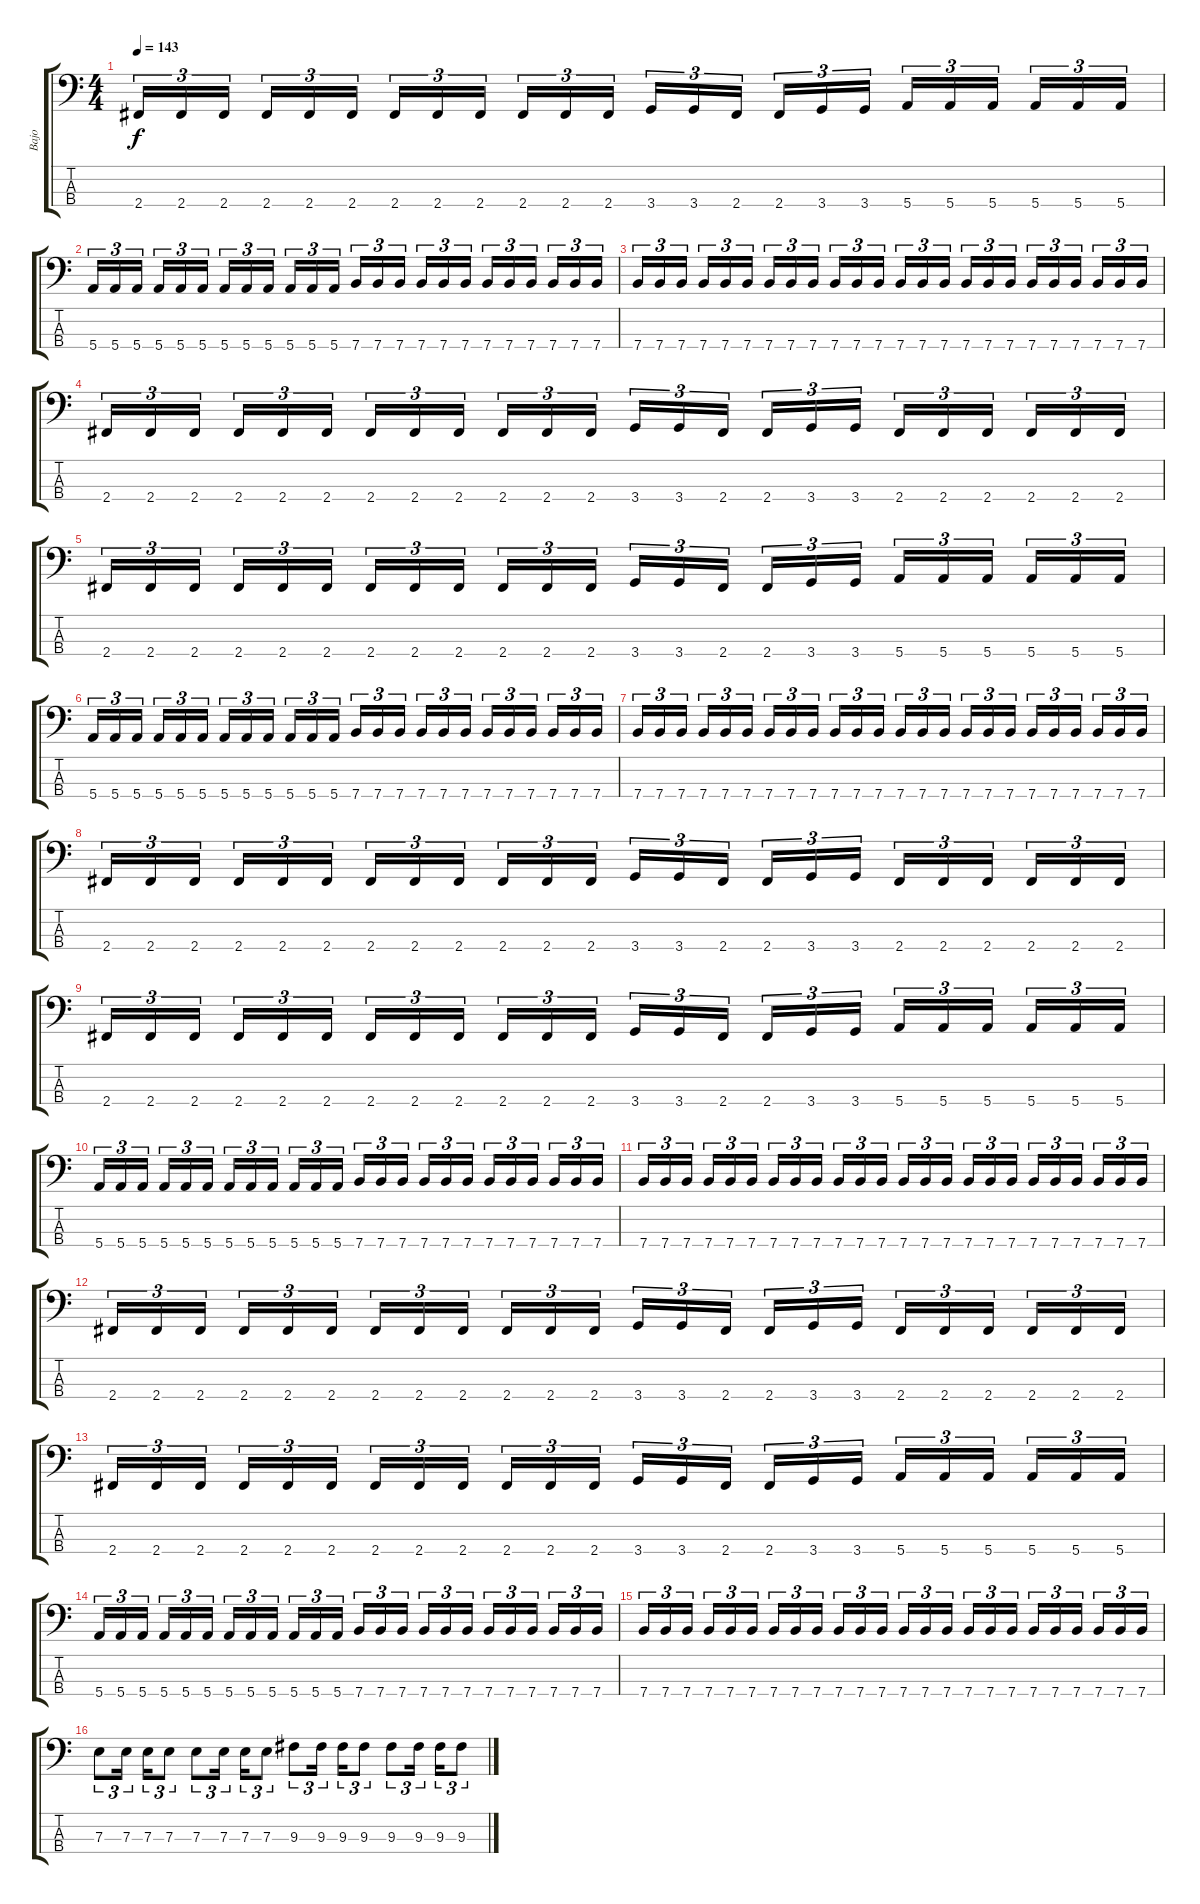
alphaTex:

\track ("Bajo" "Bajo") {instrument electricbasspick}
\staff {score tabs}
\tuning (G2 D2 A1 E1) {hide}
\ts (4 4)
\tempo 143
\clef f4
\ks c
2.4.16{tu (3 2) dy f} 2.4.16{tu (3 2)} 2.4.16{tu (3 2)} 2.4.16{tu (3 2)} 2.4.16{tu (3 2)} 2.4.16{tu (3 2)} 2.4.16{tu (3 2)} 2.4.16{tu (3 2)} 2.4.16{tu (3 2)} 2.4.16{tu (3 2)} 2.4.16{tu (3 2)} 2.4.16{tu (3 2)} 3.4.16{tu (3 2)} 3.4.16{tu (3 2)} 2.4.16{tu (3 2)} 2.4.16{tu (3 2)} 3.4.16{tu (3 2)} 3.4.16{tu (3 2)} 5.4.16{tu (3 2)} 5.4.16{tu (3 2)} 5.4.16{tu (3 2)} 5.4.16{tu (3 2)} 5.4.16{tu (3 2)} 5.4.16{tu (3 2)} |
5.4.16{tu (3 2)} 5.4.16{tu (3 2)} 5.4.16{tu (3 2)} 5.4.16{tu (3 2)} 5.4.16{tu (3 2)} 5.4.16{tu (3 2)} 5.4.16{tu (3 2)} 5.4.16{tu (3 2)} 5.4.16{tu (3 2)} 5.4.16{tu (3 2)} 5.4.16{tu (3 2)} 5.4.16{tu (3 2)} 7.4.16{tu (3 2)} 7.4.16{tu (3 2)} 7.4.16{tu (3 2)} 7.4.16{tu (3 2)} 7.4.16{tu (3 2)} 7.4.16{tu (3 2)} 7.4.16{tu (3 2)} 7.4.16{tu (3 2)} 7.4.16{tu (3 2)} 7.4.16{tu (3 2)} 7.4.16{tu (3 2)} 7.4.16{tu (3 2)} |
7.4.16{tu (3 2)} 7.4.16{tu (3 2)} 7.4.16{tu (3 2)} 7.4.16{tu (3 2)} 7.4.16{tu (3 2)} 7.4.16{tu (3 2)} 7.4.16{tu (3 2)} 7.4.16{tu (3 2)} 7.4.16{tu (3 2)} 7.4.16{tu (3 2)} 7.4.16{tu (3 2)} 7.4.16{tu (3 2)} 7.4.16{tu (3 2)} 7.4.16{tu (3 2)} 7.4.16{tu (3 2)} 7.4.16{tu (3 2)} 7.4.16{tu (3 2)} 7.4.16{tu (3 2)} 7.4.16{tu (3 2)} 7.4.16{tu (3 2)} 7.4.16{tu (3 2)} 7.4.16{tu (3 2)} 7.4.16{tu (3 2)} 7.4.16{tu (3 2)} |
2.4.16{tu (3 2)} 2.4.16{tu (3 2)} 2.4.16{tu (3 2)} 2.4.16{tu (3 2)} 2.4.16{tu (3 2)} 2.4.16{tu (3 2)} 2.4.16{tu (3 2)} 2.4.16{tu (3 2)} 2.4.16{tu (3 2)} 2.4.16{tu (3 2)} 2.4.16{tu (3 2)} 2.4.16{tu (3 2)} 3.4.16{tu (3 2)} 3.4.16{tu (3 2)} 2.4.16{tu (3 2)} 2.4.16{tu (3 2)} 3.4.16{tu (3 2)} 3.4.16{tu (3 2)} 2.4.16{tu (3 2)} 2.4.16{tu (3 2)} 2.4.16{tu (3 2)} 2.4.16{tu (3 2)} 2.4.16{tu (3 2)} 2.4.16{tu (3 2)} |
2.4.16{tu (3 2)} 2.4.16{tu (3 2)} 2.4.16{tu (3 2)} 2.4.16{tu (3 2)} 2.4.16{tu (3 2)} 2.4.16{tu (3 2)} 2.4.16{tu (3 2)} 2.4.16{tu (3 2)} 2.4.16{tu (3 2)} 2.4.16{tu (3 2)} 2.4.16{tu (3 2)} 2.4.16{tu (3 2)} 3.4.16{tu (3 2)} 3.4.16{tu (3 2)} 2.4.16{tu (3 2)} 2.4.16{tu (3 2)} 3.4.16{tu (3 2)} 3.4.16{tu (3 2)} 5.4.16{tu (3 2)} 5.4.16{tu (3 2)} 5.4.16{tu (3 2)} 5.4.16{tu (3 2)} 5.4.16{tu (3 2)} 5.4.16{tu (3 2)} |
5.4.16{tu (3 2)} 5.4.16{tu (3 2)} 5.4.16{tu (3 2)} 5.4.16{tu (3 2)} 5.4.16{tu (3 2)} 5.4.16{tu (3 2)} 5.4.16{tu (3 2)} 5.4.16{tu (3 2)} 5.4.16{tu (3 2)} 5.4.16{tu (3 2)} 5.4.16{tu (3 2)} 5.4.16{tu (3 2)} 7.4.16{tu (3 2)} 7.4.16{tu (3 2)} 7.4.16{tu (3 2)} 7.4.16{tu (3 2)} 7.4.16{tu (3 2)} 7.4.16{tu (3 2)} 7.4.16{tu (3 2)} 7.4.16{tu (3 2)} 7.4.16{tu (3 2)} 7.4.16{tu (3 2)} 7.4.16{tu (3 2)} 7.4.16{tu (3 2)} |
7.4.16{tu (3 2)} 7.4.16{tu (3 2)} 7.4.16{tu (3 2)} 7.4.16{tu (3 2)} 7.4.16{tu (3 2)} 7.4.16{tu (3 2)} 7.4.16{tu (3 2)} 7.4.16{tu (3 2)} 7.4.16{tu (3 2)} 7.4.16{tu (3 2)} 7.4.16{tu (3 2)} 7.4.16{tu (3 2)} 7.4.16{tu (3 2)} 7.4.16{tu (3 2)} 7.4.16{tu (3 2)} 7.4.16{tu (3 2)} 7.4.16{tu (3 2)} 7.4.16{tu (3 2)} 7.4.16{tu (3 2)} 7.4.16{tu (3 2)} 7.4.16{tu (3 2)} 7.4.16{tu (3 2)} 7.4.16{tu (3 2)} 7.4.16{tu (3 2)} |
2.4.16{tu (3 2)} 2.4.16{tu (3 2)} 2.4.16{tu (3 2)} 2.4.16{tu (3 2)} 2.4.16{tu (3 2)} 2.4.16{tu (3 2)} 2.4.16{tu (3 2)} 2.4.16{tu (3 2)} 2.4.16{tu (3 2)} 2.4.16{tu (3 2)} 2.4.16{tu (3 2)} 2.4.16{tu (3 2)} 3.4.16{tu (3 2)} 3.4.16{tu (3 2)} 2.4.16{tu (3 2)} 2.4.16{tu (3 2)} 3.4.16{tu (3 2)} 3.4.16{tu (3 2)} 2.4.16{tu (3 2)} 2.4.16{tu (3 2)} 2.4.16{tu (3 2)} 2.4.16{tu (3 2)} 2.4.16{tu (3 2)} 2.4.16{tu (3 2)} |
2.4.16{tu (3 2)} 2.4.16{tu (3 2)} 2.4.16{tu (3 2)} 2.4.16{tu (3 2)} 2.4.16{tu (3 2)} 2.4.16{tu (3 2)} 2.4.16{tu (3 2)} 2.4.16{tu (3 2)} 2.4.16{tu (3 2)} 2.4.16{tu (3 2)} 2.4.16{tu (3 2)} 2.4.16{tu (3 2)} 3.4.16{tu (3 2)} 3.4.16{tu (3 2)} 2.4.16{tu (3 2)} 2.4.16{tu (3 2)} 3.4.16{tu (3 2)} 3.4.16{tu (3 2)} 5.4.16{tu (3 2)} 5.4.16{tu (3 2)} 5.4.16{tu (3 2)} 5.4.16{tu (3 2)} 5.4.16{tu (3 2)} 5.4.16{tu (3 2)} |
5.4.16{tu (3 2)} 5.4.16{tu (3 2)} 5.4.16{tu (3 2)} 5.4.16{tu (3 2)} 5.4.16{tu (3 2)} 5.4.16{tu (3 2)} 5.4.16{tu (3 2)} 5.4.16{tu (3 2)} 5.4.16{tu (3 2)} 5.4.16{tu (3 2)} 5.4.16{tu (3 2)} 5.4.16{tu (3 2)} 7.4.16{tu (3 2)} 7.4.16{tu (3 2)} 7.4.16{tu (3 2)} 7.4.16{tu (3 2)} 7.4.16{tu (3 2)} 7.4.16{tu (3 2)} 7.4.16{tu (3 2)} 7.4.16{tu (3 2)} 7.4.16{tu (3 2)} 7.4.16{tu (3 2)} 7.4.16{tu (3 2)} 7.4.16{tu (3 2)} |
7.4.16{tu (3 2)} 7.4.16{tu (3 2)} 7.4.16{tu (3 2)} 7.4.16{tu (3 2)} 7.4.16{tu (3 2)} 7.4.16{tu (3 2)} 7.4.16{tu (3 2)} 7.4.16{tu (3 2)} 7.4.16{tu (3 2)} 7.4.16{tu (3 2)} 7.4.16{tu (3 2)} 7.4.16{tu (3 2)} 7.4.16{tu (3 2)} 7.4.16{tu (3 2)} 7.4.16{tu (3 2)} 7.4.16{tu (3 2)} 7.4.16{tu (3 2)} 7.4.16{tu (3 2)} 7.4.16{tu (3 2)} 7.4.16{tu (3 2)} 7.4.16{tu (3 2)} 7.4.16{tu (3 2)} 7.4.16{tu (3 2)} 7.4.16{tu (3 2)} |
2.4.16{tu (3 2)} 2.4.16{tu (3 2)} 2.4.16{tu (3 2)} 2.4.16{tu (3 2)} 2.4.16{tu (3 2)} 2.4.16{tu (3 2)} 2.4.16{tu (3 2)} 2.4.16{tu (3 2)} 2.4.16{tu (3 2)} 2.4.16{tu (3 2)} 2.4.16{tu (3 2)} 2.4.16{tu (3 2)} 3.4.16{tu (3 2)} 3.4.16{tu (3 2)} 2.4.16{tu (3 2)} 2.4.16{tu (3 2)} 3.4.16{tu (3 2)} 3.4.16{tu (3 2)} 2.4.16{tu (3 2)} 2.4.16{tu (3 2)} 2.4.16{tu (3 2)} 2.4.16{tu (3 2)} 2.4.16{tu (3 2)} 2.4.16{tu (3 2)} |
2.4.16{tu (3 2)} 2.4.16{tu (3 2)} 2.4.16{tu (3 2)} 2.4.16{tu (3 2)} 2.4.16{tu (3 2)} 2.4.16{tu (3 2)} 2.4.16{tu (3 2)} 2.4.16{tu (3 2)} 2.4.16{tu (3 2)} 2.4.16{tu (3 2)} 2.4.16{tu (3 2)} 2.4.16{tu (3 2)} 3.4.16{tu (3 2)} 3.4.16{tu (3 2)} 2.4.16{tu (3 2)} 2.4.16{tu (3 2)} 3.4.16{tu (3 2)} 3.4.16{tu (3 2)} 5.4.16{tu (3 2)} 5.4.16{tu (3 2)} 5.4.16{tu (3 2)} 5.4.16{tu (3 2)} 5.4.16{tu (3 2)} 5.4.16{tu (3 2)} |
5.4.16{tu (3 2)} 5.4.16{tu (3 2)} 5.4.16{tu (3 2)} 5.4.16{tu (3 2)} 5.4.16{tu (3 2)} 5.4.16{tu (3 2)} 5.4.16{tu (3 2)} 5.4.16{tu (3 2)} 5.4.16{tu (3 2)} 5.4.16{tu (3 2)} 5.4.16{tu (3 2)} 5.4.16{tu (3 2)} 7.4.16{tu (3 2)} 7.4.16{tu (3 2)} 7.4.16{tu (3 2)} 7.4.16{tu (3 2)} 7.4.16{tu (3 2)} 7.4.16{tu (3 2)} 7.4.16{tu (3 2)} 7.4.16{tu (3 2)} 7.4.16{tu (3 2)} 7.4.16{tu (3 2)} 7.4.16{tu (3 2)} 7.4.16{tu (3 2)} |
7.4.16{tu (3 2)} 7.4.16{tu (3 2)} 7.4.16{tu (3 2)} 7.4.16{tu (3 2)} 7.4.16{tu (3 2)} 7.4.16{tu (3 2)} 7.4.16{tu (3 2)} 7.4.16{tu (3 2)} 7.4.16{tu (3 2)} 7.4.16{tu (3 2)} 7.4.16{tu (3 2)} 7.4.16{tu (3 2)} 7.4.16{tu (3 2)} 7.4.16{tu (3 2)} 7.4.16{tu (3 2)} 7.4.16{tu (3 2)} 7.4.16{tu (3 2)} 7.4.16{tu (3 2)} 7.4.16{tu (3 2)} 7.4.16{tu (3 2)} 7.4.16{tu (3 2)} 7.4.16{tu (3 2)} 7.4.16{tu (3 2)} 7.4.16{tu (3 2)} |
7.3.8{tu (3 2)} 7.3.16{tu (3 2)} 7.3.16{tu (3 2)} 7.3.8{tu (3 2)} 7.3.8{tu (3 2)} 7.3.16{tu (3 2)} 7.3.16{tu (3 2)} 7.3.8{tu (3 2)} 9.3.8{tu (3 2)} 9.3.16{tu (3 2)} 9.3.16{tu (3 2)} 9.3.8{tu (3 2)} 9.3.8{tu (3 2)} 9.3.16{tu (3 2)} 9.3.16{tu (3 2)} 9.3.8{tu (3 2)}
